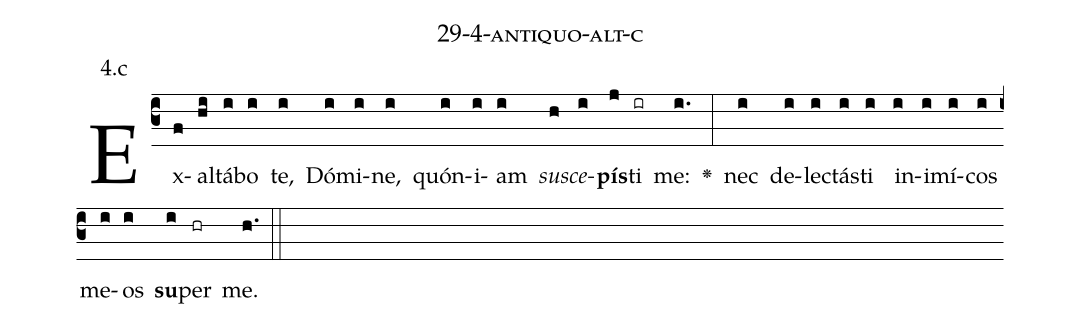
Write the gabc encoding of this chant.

name: 29-4-antiquo-alt-c;
annotation: 4.c;
%%
(c3)Ex(f)al(hi)tá(i)bo(i) te,(i) Dó(i)mi(i)ne,(i) quón(i)i(i)am(i) <i>su</i>(h)<i>sce</i>(i)<b>pís</b>(j)ti(ir) me:(i.) <v>\greheightstar</v>(:) nec(i) de(i)lec(i)tás(i)ti(i) in(i)i(i)mí(i)cos(i) me(i)os(i) <b>su</b>(i)per(hr) me.(h.) (::)


%E(i) u(i) o(i) u(i) a(i) e.(h.) (::)
